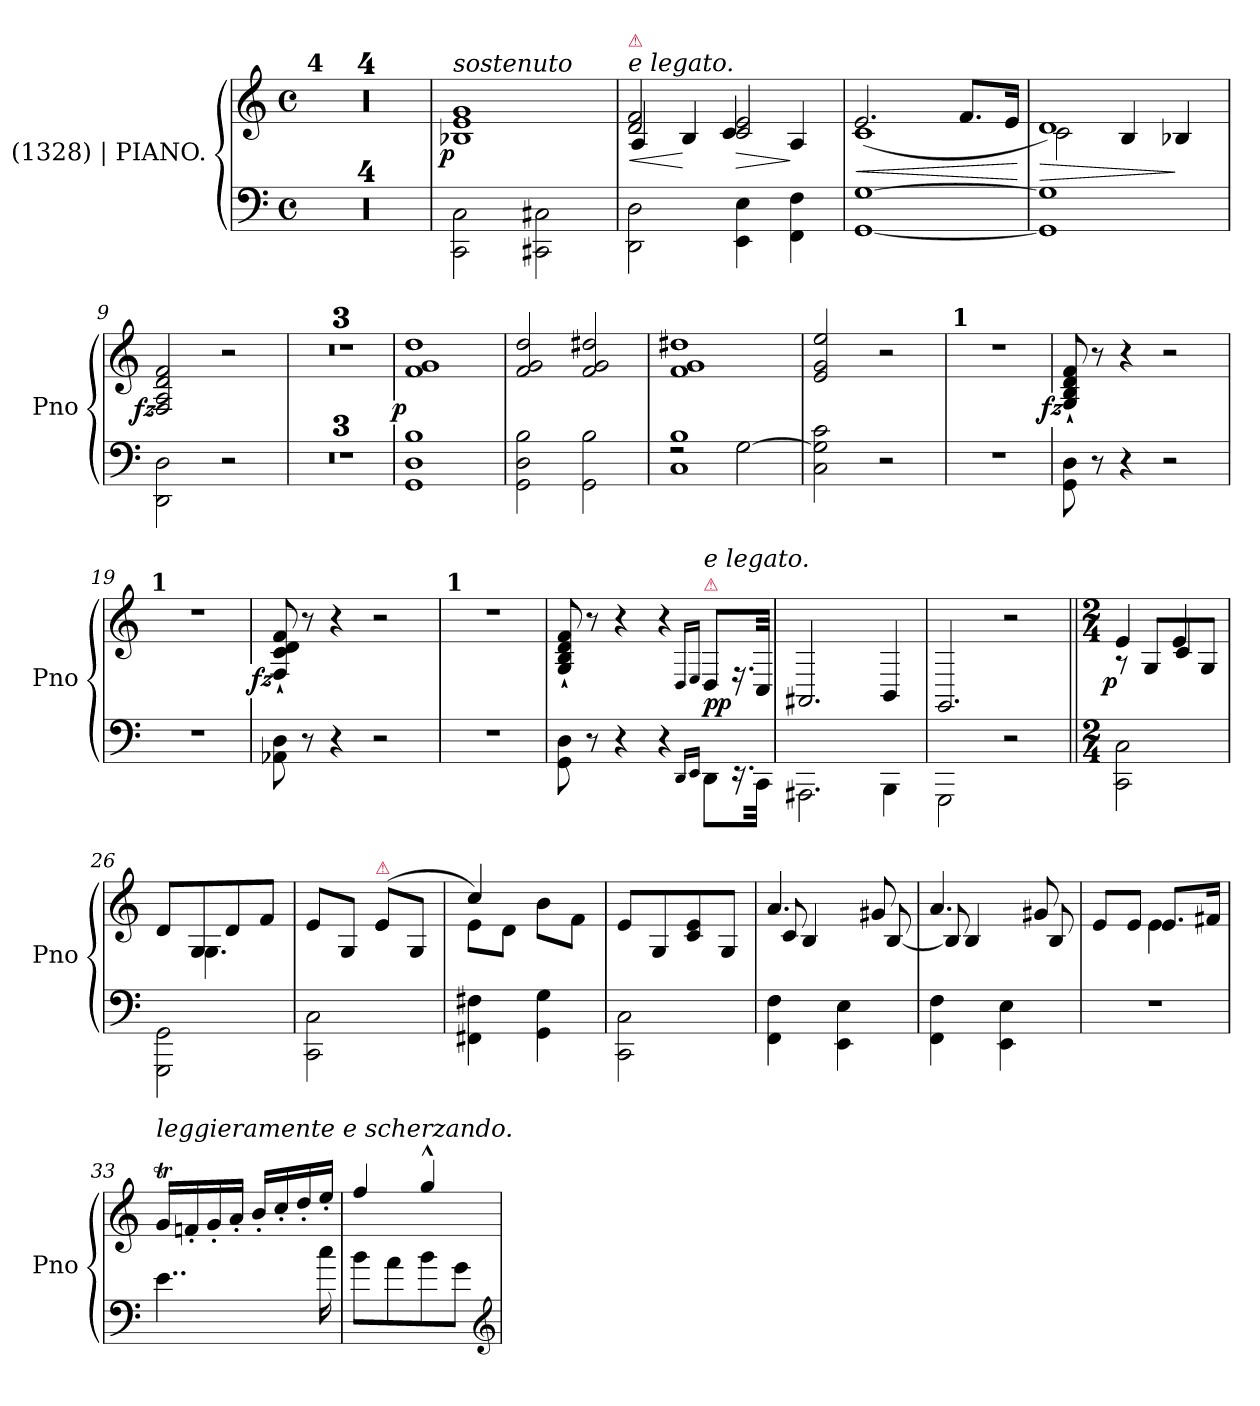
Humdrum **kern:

**kern	**kern	**dynam
*part1	*part1	*part1
*staff2	*staff1	*staff1/2
*I" (1328) | PIANO.	*	*
*I'Pno	*	*
*clefF4	*clefG2	*
*k[]	*k[]	*
!!LO:TX:omd:t=Allegro maestoso.
*M4/4	*M4/4	*
*met(c)	*met(c)	*
*MM132	*MM132	*
=1	=1	=1
!	!LO:TX:a:B:t=4	!
1rF	1rdd	.
=2	=2	=2
1rF	1rdd	.
=3	=3	=3
1rF	1rdd	.
=4	=4	=4
1rF	1rdd	.
=5	=5	=5
!	!LO:TX:a:i:t=sostenuto	!
!	!	!LO:DY:rj
2CC\ 2C\	1B-X 1e 1g	p
2CC#X\ 2C#X\	.	.
=6	=6	=6
*	*^	*
!	!LO:TX:a:i:t=e legato.	!	!
!	!LO:TX:a:color=crimson:t=⚠	!	!
2DD\ 2D\	2d 2f	4A/	<
.	.	4B/	[
4EE\ 4E\	2c 2e	4c/	>
4FF\ 4F\	.	4A/	]
=7	=7	=7	=7
[1GG [1G	2.e	(<1c	<
.	8.fL	.	.
.	16eJk	.	.
*	*v	*v	*
.	.	[
=8	=8	=8
*	*^	*
1GG] 1G]	1d)	2c	>
.	.	4B/	.
.	.	4B-X/	]
=9	=9	=9	=9
!	!	!	!LO:DY:rj
*	*v	*v	*
2DD\ 2D\	2F/ 2A/ 2d/ 2f/	fz
2r	2r	.
=10	=10	=10
1rF	1rdd	.
=11	=11	=11
1rF	1rdd	.
=12	=12	=12
1rF	1rdd	.
=13	=13	=13
!	!	!LO:DY:rj
1GG 1D 1B	1f 1g 1dd	p
=14	=14	=14
2GG 2D 2B	2f 2g 2dd	.
2GG 2B	2f 2g 2dd#X	.
=15	=15	=15
*^	*	*
2rF	1C 1B	1f 1g 1dd#X	.
[2G\	.	.	.
*v	*v	*	*
=16	=16	=16
2C 2G] 2c	2e 2g 2ee	.
2r	2r	.
=17	=17	=17
!	!LO:TX:a:B:t=1	!
1rF	1rdd	.
=18	=18	=18
!	!	!LO:DY:rj
8GG\ 8D\	8G`>/ 8B`>/ 8d`>/ 8f`>/	fz
8r	8r	.
4r	4r	.
2r	2r	.
=19	=19	=19
!	!LO:TX:a:B:t=1	!
1rF	1rdd	.
=20	=20	=20
!	!	!LO:DY:rj
8AA-X\ 8D\	8F`>/ 8c`>/ 8d`>/ 8f`>/	fz
8r	8r	.
4r	4r	.
2r	2r	.
=21	=21	=21
!	!LO:TX:a:B:t=1	!
1rF	1rdd	.
=22	=22	=22
8GG\ 8D\	8G`>/ 8B`>/ 8d`>/ 8f`>/	.
8r	8r	.
4r	4r	.
4r	4r	.
16qqDD/LL	16qqD/LL	.
16qqEE/JJ	16qqE/JJ	.
!	!LO:TX:a:color=crimson:t=⚠	!
!	!LO:TX:a:i:t=e legato.	!
8DD\L	8D/L	pp
16.rEE	16.rF	.
32CC\Jkk	32C/Jkk	.
=23	=23	=23
2.AAA#X\	2.AA#X	.
4BBB\	4BB/	.
=24	=24	=24
!	!LO:N:vis=2.	!
2GGG\	2GG/	.
2r	2r	.
=25||	=25||	=25||
*M2/4	*M2/4	*
*	*MM34	*
*	*^	*
!	!	!	!LO:DY:rj
2CC\ 2C\	4e	8rA	p
.	.	8G/L	.
.	4e	8c/	.
.	.	8G/J	.
=26	=26	=26	=26
2GGG\ 2GG\	8dL	8rAyy	.
.	8G/	4.G\	.
.	8d	.	.
.	8fJ	.	.
=27	=27	=27	=27
2CC\ 2C\	8eL	4ryy	.
.	8G/J	.	.
!	!LO:TX:a:color=crimson:t=⚠	!	!
.	4e	(>8e/L	.
.	.	8G\J	.
=28	=28	=28	=28
4FF#X\ 4F#X\	4cc	8eL)	.
.	.	8dJ	.
4GG\ 4G\	4ryy	8b\L	.
.	.	8fJ	.
*	*v	*v	*
=29	=29	=29
2CC\ 2C\	8eL	.
.	8G/	.
.	8c 8e	.
.	8G/J	.
=30	=30	=30
*	*^	*
4FF\ 4F\	4.a	8c/	.
.	.	4B/	.
4EE\ 4E\	.	.	.
.	8g#X	[8B/	.
=31	=31	=31	=31
4FF\ 4F\	4.a	8B/]	.
.	.	4B/	.
4EE\ 4E\	.	.	.
.	8g#X	8B/	.
=32	=32	=32	=32
2rF	8eL	4rffyy	.
.	8eJ	.	.
.	8.eL	4e	.
.	16f#XJk	.	.
*	*v	*v	*
=33	=33	=33
!	!LO:TX:a:i:t=leggieramente e scherzando.	!
4..e\	16gT/LL	.
.	16fn'>/	.
.	16g'>/	.
.	16a'>/JJ	.
.	16b'>/LL	.
.	16cc'>/	.
.	16dd'>/	.
16cc\	16ee'>/JJ	.
=34	=34	=34
8b\L	4ff/	.
8a\	.	.
8b\	4gg^^/	.
8g\J	.	.
*clefG2	*	*
=	=	=
*-	*-	*-
